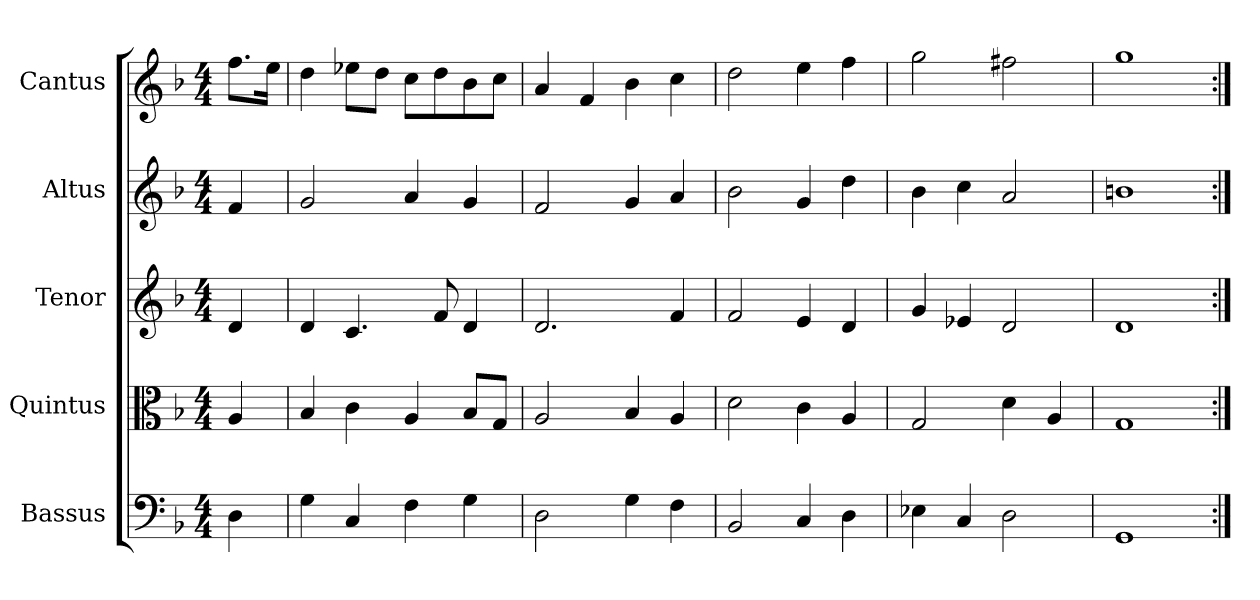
**kern	**kern	**kern	**kern	**kern
*part5	*part4	*part3	*part2	*part1
*staff5	*staff4	*staff3	*staff2	*staff1
*I"Bassus	*I"Quintus	*I"Tenor	*I"Altus	*I"Cantus
*I'B.	*I'Q.	*I'T.	*I'A.	*I'C.
*clefF4	*clefC3	*clefG2	*clefG2	*clefG2
*k[b-]	*k[b-]	*k[b-]	*k[b-]	*k[b-]
*d:	*d:	*d:	*d:	*d:
*M4/4	*M4/4	*M4/4	*M4/4	*M4/4
=1	=1	=1	=1	=1
4D\	4A/	4d/	4f/	8.ff\L
.	.	.	.	16ee\Jk
=2	=2	=2	=2	=2
4G\	4B-/	4d/	2g/	4dd\
4C/	4c\	4.c/	.	8ee-X\L
.	.	.	.	8dd\J
4F\	4A/	.	4a/	8cc\L
.	.	8f/	.	8dd\
4G\	8B-/L	4d/	4g/	8b-\
.	8G/J	.	.	8cc\J
=3	=3	=3	=3	=3
2D\	2A/	2.d/	2f/	4a/
.	.	.	.	4f/
4G\	4B-/	.	4g/	4b-\
4F\	4A/	4f/	4a/	4cc\
=4	=4	=4	=4	=4
2BB-/	2d\	2f/	2b-\	2dd\
4C/	4c\	4e/	4g/	4ee\
4D\	4A/	4d/	4dd\	4ff\
=5	=5	=5	=5	=5
4E-X\	2G/	4g/	4b-\	2gg\
4C/	.	4e-X/	4cc\	.
2D\	4d\	2d/	2a/	2ff#X\
.	4A/	.	.	.
=6	=6	=6	=6	=6
1GG	1G	1d	1bn	1gg
=:|!	=:|!	=:|!	=:|!	=:|!
*-	*-	*-	*-	*-
